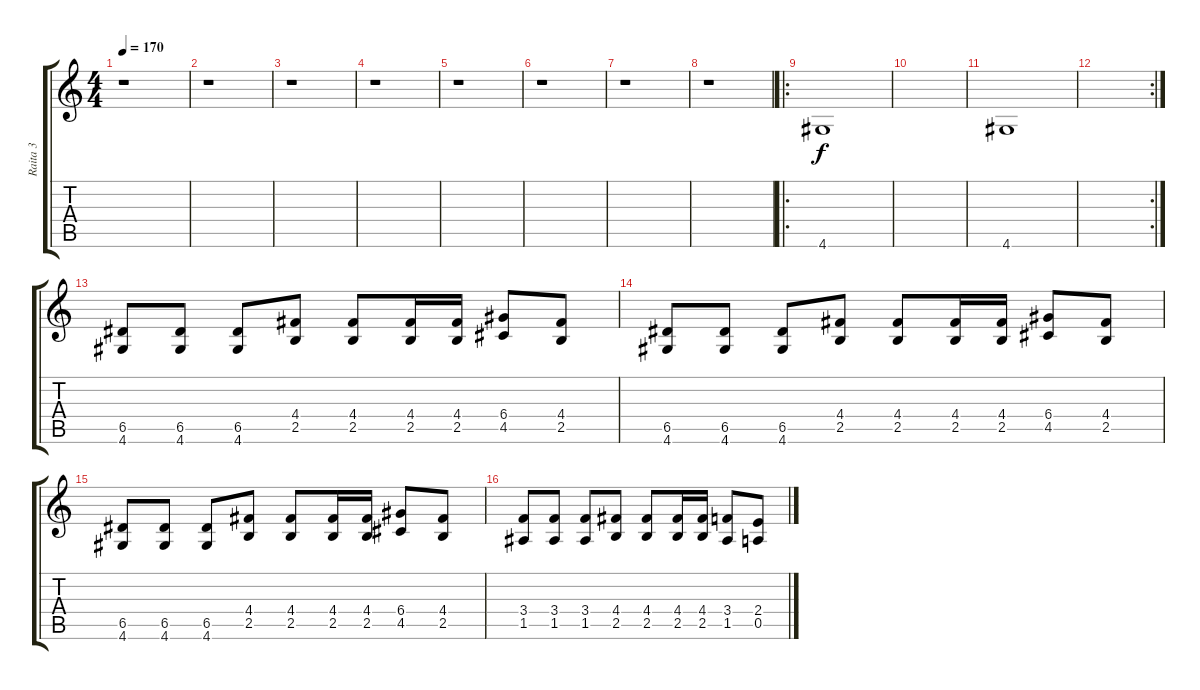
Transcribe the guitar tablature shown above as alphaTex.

\track ("Raita 3" "Raita 3") {instrument distortionguitar}
\staff {score tabs}
\tuning (E4 B3 G3 D3 A2 E2) {hide}
\ts (4 4)
\tempo 170
\clef g2
\ks c
r.1{dy f} |
r.1 |
r.1 |
r.1 |
r.1 |
r.1 |
r.1 |
r.1 |
\ro
4.6.1 |
|
4.6.1 |
\rc 2
|
(6.5 4.6).8 (6.5 4.6).8 (6.5 4.6).8 (4.4 2.5).8 (4.4 2.5).8 (4.4 2.5).16 (4.4 2.5).16 (6.4 4.5).8 (4.4 2.5).8 |
(6.5 4.6).8 (6.5 4.6).8 (6.5 4.6).8 (4.4 2.5).8 (4.4 2.5).8 (4.4 2.5).16 (4.4 2.5).16 (6.4 4.5).8 (4.4 2.5).8 |
(6.5 4.6).8 (6.5 4.6).8 (6.5 4.6).8 (4.4 2.5).8 (4.4 2.5).8 (4.4 2.5).16 (4.4 2.5).16 (6.4 4.5).8 (4.4 2.5).8 |
(3.4 1.5).8 (3.4 1.5).8 (3.4 1.5).8 (4.4 2.5).8 (4.4 2.5).8 (4.4 2.5).16 (4.4 2.5).16 (3.4 1.5).8 (2.4 0.5).8
